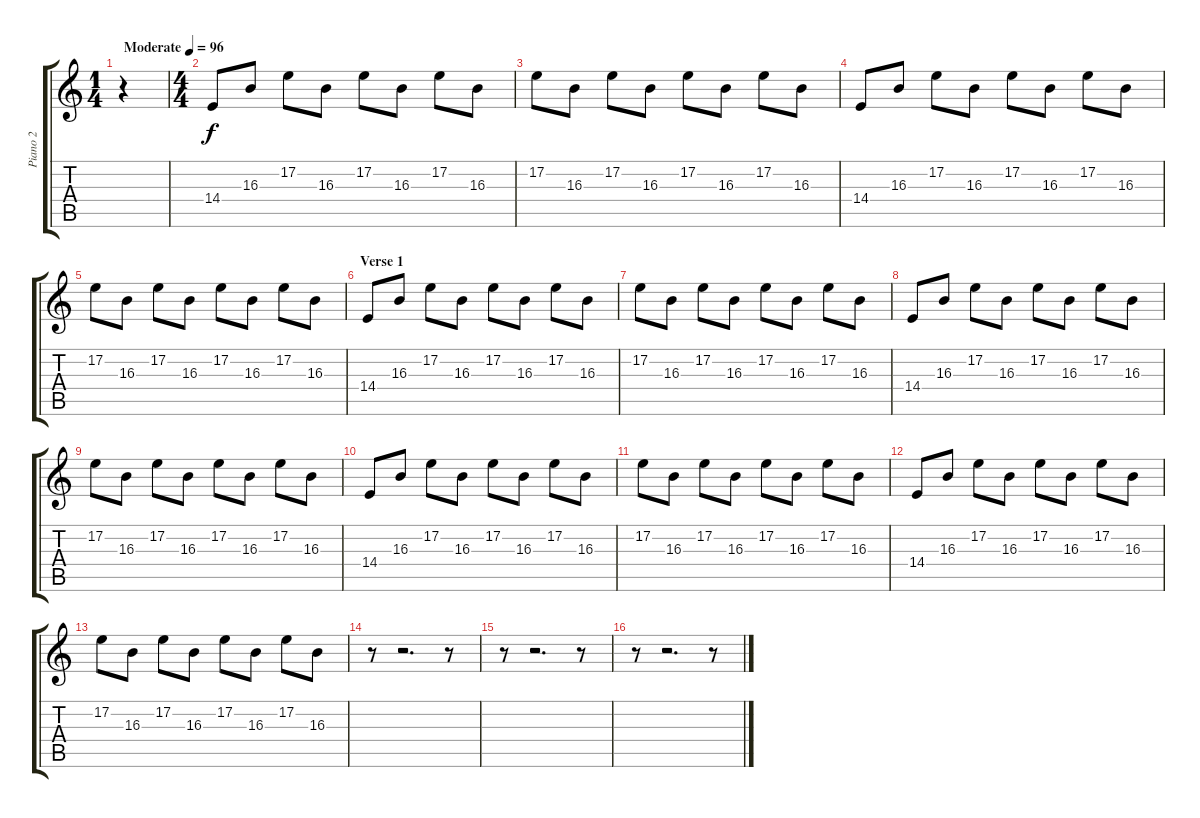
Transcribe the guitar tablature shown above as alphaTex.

\track ("Piano 2" "Piano 2") {instrument acousticgrandpiano}
\staff {score tabs}
\tuning (E4 B3 G3 D3 A2 E2) {hide}
\ts (1 4)
\tempo (96 "Moderate")
\clef g2
\ks c
r.4{dy f instrument acousticgrandpiano} |
\ts (4 4)
14.4.8 16.3.8 17.2.8 16.3.8 17.2.8 16.3.8 17.2.8 16.3.8 |
17.2.8 16.3.8 17.2.8 16.3.8 17.2.8 16.3.8 17.2.8 16.3.8 |
14.4.8 16.3.8 17.2.8 16.3.8 17.2.8 16.3.8 17.2.8 16.3.8 |
17.2.8 16.3.8 17.2.8 16.3.8 17.2.8 16.3.8 17.2.8 16.3.8 |
\section ("" "Verse 1")
14.4.8 16.3.8 17.2.8 16.3.8 17.2.8 16.3.8 17.2.8 16.3.8 |
17.2.8 16.3.8 17.2.8 16.3.8 17.2.8 16.3.8 17.2.8 16.3.8 |
14.4.8 16.3.8 17.2.8 16.3.8 17.2.8 16.3.8 17.2.8 16.3.8 |
17.2.8 16.3.8 17.2.8 16.3.8 17.2.8 16.3.8 17.2.8 16.3.8 |
14.4.8 16.3.8 17.2.8 16.3.8 17.2.8 16.3.8 17.2.8 16.3.8 |
17.2.8 16.3.8 17.2.8 16.3.8 17.2.8 16.3.8 17.2.8 16.3.8 |
14.4.8 16.3.8 17.2.8 16.3.8 17.2.8 16.3.8 17.2.8 16.3.8 |
17.2.8 16.3.8 17.2.8 16.3.8 17.2.8 16.3.8 17.2.8 16.3.8 |
r.8 r.2{d} r.8 |
r.8 r.2{d} r.8 |
r.8 r.2{d} r.8
